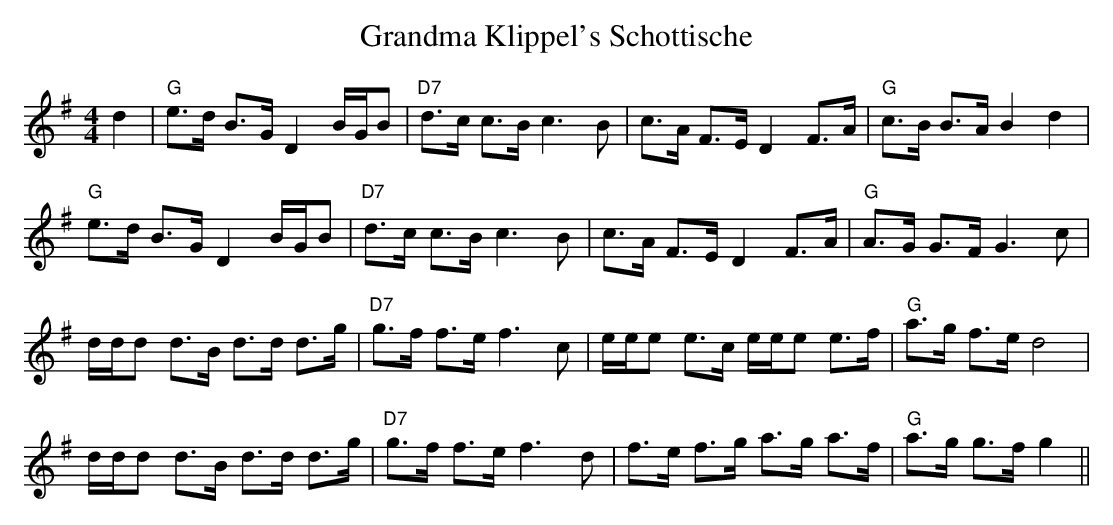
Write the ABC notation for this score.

X:1
T:Grandma Klippel's Schottische
M:4/4
L:1/8
K:G
d2|"G"e>d B>GD2B/G/B|"D7"d>c c>B c3B|c>A F>ED2F>A|"G"c>B B>AB2d2|
"G"e>d B>GD2B/G/B|"D7"d>c c>B c3B|c>A F>ED2F>A|"G"A>G G>FG3c|
d/d/d d>B d>d d>g|"D7"g>f f>ef3c|e/e/e e>c e/e/e e>f|"G"a>g f>e d4|
d/d/d d>B d>d d>g| "D7"g>f f>ef3d|f>e f>g a>g a>f| "G"a>g g>f g2||
